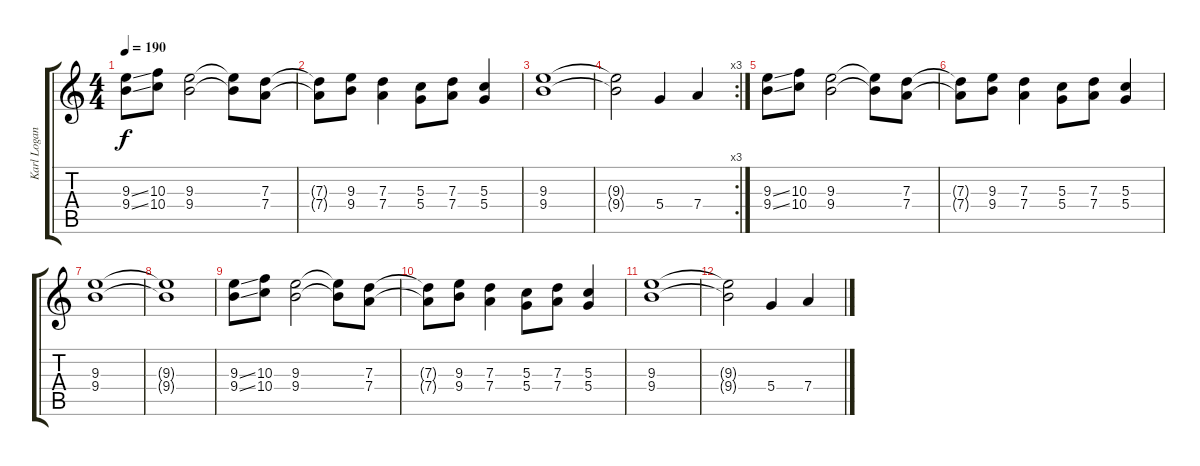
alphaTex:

\track ("Karl Logan Rhytm and riffs" "Karl Logan") {instrument distortionguitar}
\staff {score tabs}
\tuning (E4 B3 G3 D3 A2 E2) {hide}
\ts (4 4)
\tempo 190
\clef g2
\ks c
(9.3{ss} 9.4{ss}).8{dy f} (10.3 10.4).8 (9.3 9.4).2 (9.3{t} 9.4{t}).8 (7.3 7.4).8 |
(7.3{t} 7.4{t}).8 (9.3 9.4).8 (7.3 7.4).4 (5.3 5.4).8 (7.3 7.4).8 (5.3 5.4).4 |
(9.3 9.4).1 |
\rc 3
(9.3{t} 9.4{t}).2 5.4.4 7.4.4 |
(9.3{ss} 9.4{ss}).8 (10.3 10.4).8 (9.3 9.4).2 (9.3{t} 9.4{t}).8 (7.3 7.4).8 |
(7.3{t} 7.4{t}).8 (9.3 9.4).8 (7.3 7.4).4 (5.3 5.4).8 (7.3 7.4).8 (5.3 5.4).4 |
(9.3 9.4).1{volume 4} |
(9.3{t} 9.4{t}).1 |
(9.3{ss} 9.4{ss}).8 (10.3 10.4).8 (9.3 9.4).2 (9.3{t} 9.4{t}).8 (7.3 7.4).8{volume 0} |
(7.3{t} 7.4{t}).8 (9.3 9.4).8 (7.3 7.4).4 (5.3 5.4).8 (7.3 7.4).8 (5.3 5.4).4 |
(9.3 9.4).1 |
(9.3{t} 9.4{t}).2 5.4.4 7.4.4
